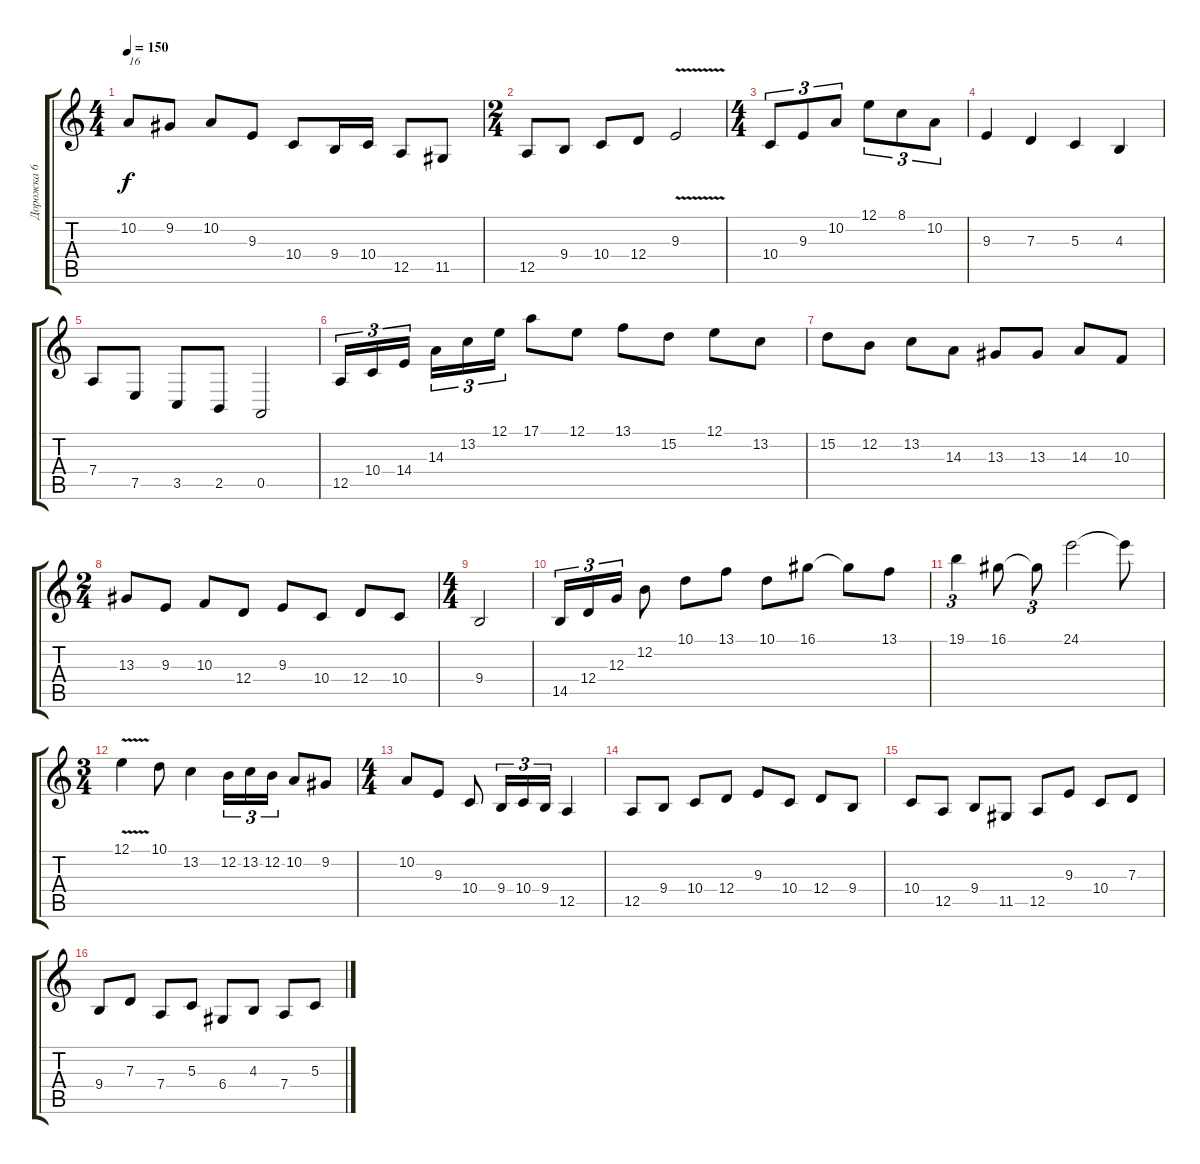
\track ("Дорожка 6" "Дорожка 6") {instrument stringensemble1}
\staff {score tabs}
\tuning (E4 B3 G3 D3 A2 E2) {hide}
\ts (4 4)
\tempo 150
\clef g2
\ks c
10.2.8{txt "16" dy f} 9.2.8 10.2.8 9.3.8 10.4.8 9.4.16 10.4.16 12.5.8 11.5.8 |
\ts (2 4)
12.5.8 9.4.8 10.4.8 12.4.8 9.3{v}.2 |
\ts (4 4)
10.4.8{tu (3 2)} 9.3.8{tu (3 2)} 10.2.8{tu (3 2)} 12.1.8{tu (3 2)} 8.1.8{tu (3 2)} 10.2.8{tu (3 2)} |
9.3.4 7.3.4 5.3.4 4.3.4 |
7.4.8 7.5.8 3.5.8 2.5.8 0.5.2 |
12.5.16{tu (3 2)} 10.4.16{tu (3 2)} 14.4.16{tu (3 2) beam splitsecondary} 14.3.16{tu (3 2)} 13.2.16{tu (3 2)} 12.1.16{tu (3 2)} 17.1.8 12.1.8 13.1.8 15.2.8 12.1.8 13.2.8 |
15.2.8 12.2.8 13.2.8 14.3.8 13.3.8 13.3.8 14.3.8 10.3.8 |
\ts (2 4)
13.3.8 9.3.8 10.3.8 12.4.8 9.3.8 10.4.8 12.4.8 10.4.8 |
\ts (4 4)
9.4.2 |
14.5.16{tu (3 2)} 12.4.16{tu (3 2)} 12.3.16{tu (3 2)} 12.2.8 10.1.8 13.1.8 10.1.8 16.1.8 16.1{t}.8 13.1.8 |
19.1.4{tu (3 2)} 16.1.8 16.1{t}.8{tu (3 2)} 24.1.2 24.1{t}.8 |
\ts (3 4)
12.1{v}.4 10.1.8 13.2.4 12.2.16{tu (3 2)} 13.2.16{tu (3 2)} 12.2.16{tu (3 2)} 10.2.8 9.2.8 |
\ts (4 4)
10.2.8 9.3.8 10.4.8 9.4.16{tu (3 2)} 10.4.16{tu (3 2)} 9.4.16{tu (3 2)} 12.5.4 |
12.5.8 9.4.8 10.4.8 12.4.8 9.3.8 10.4.8 12.4.8 9.4.8 |
10.4.8 12.5.8 9.4.8 11.5.8 12.5.8 9.3.8 10.4.8 7.3.8 |
9.4.8 7.3.8 7.4.8 5.3.8 6.4.8 4.3.8 7.4.8 5.3.8
